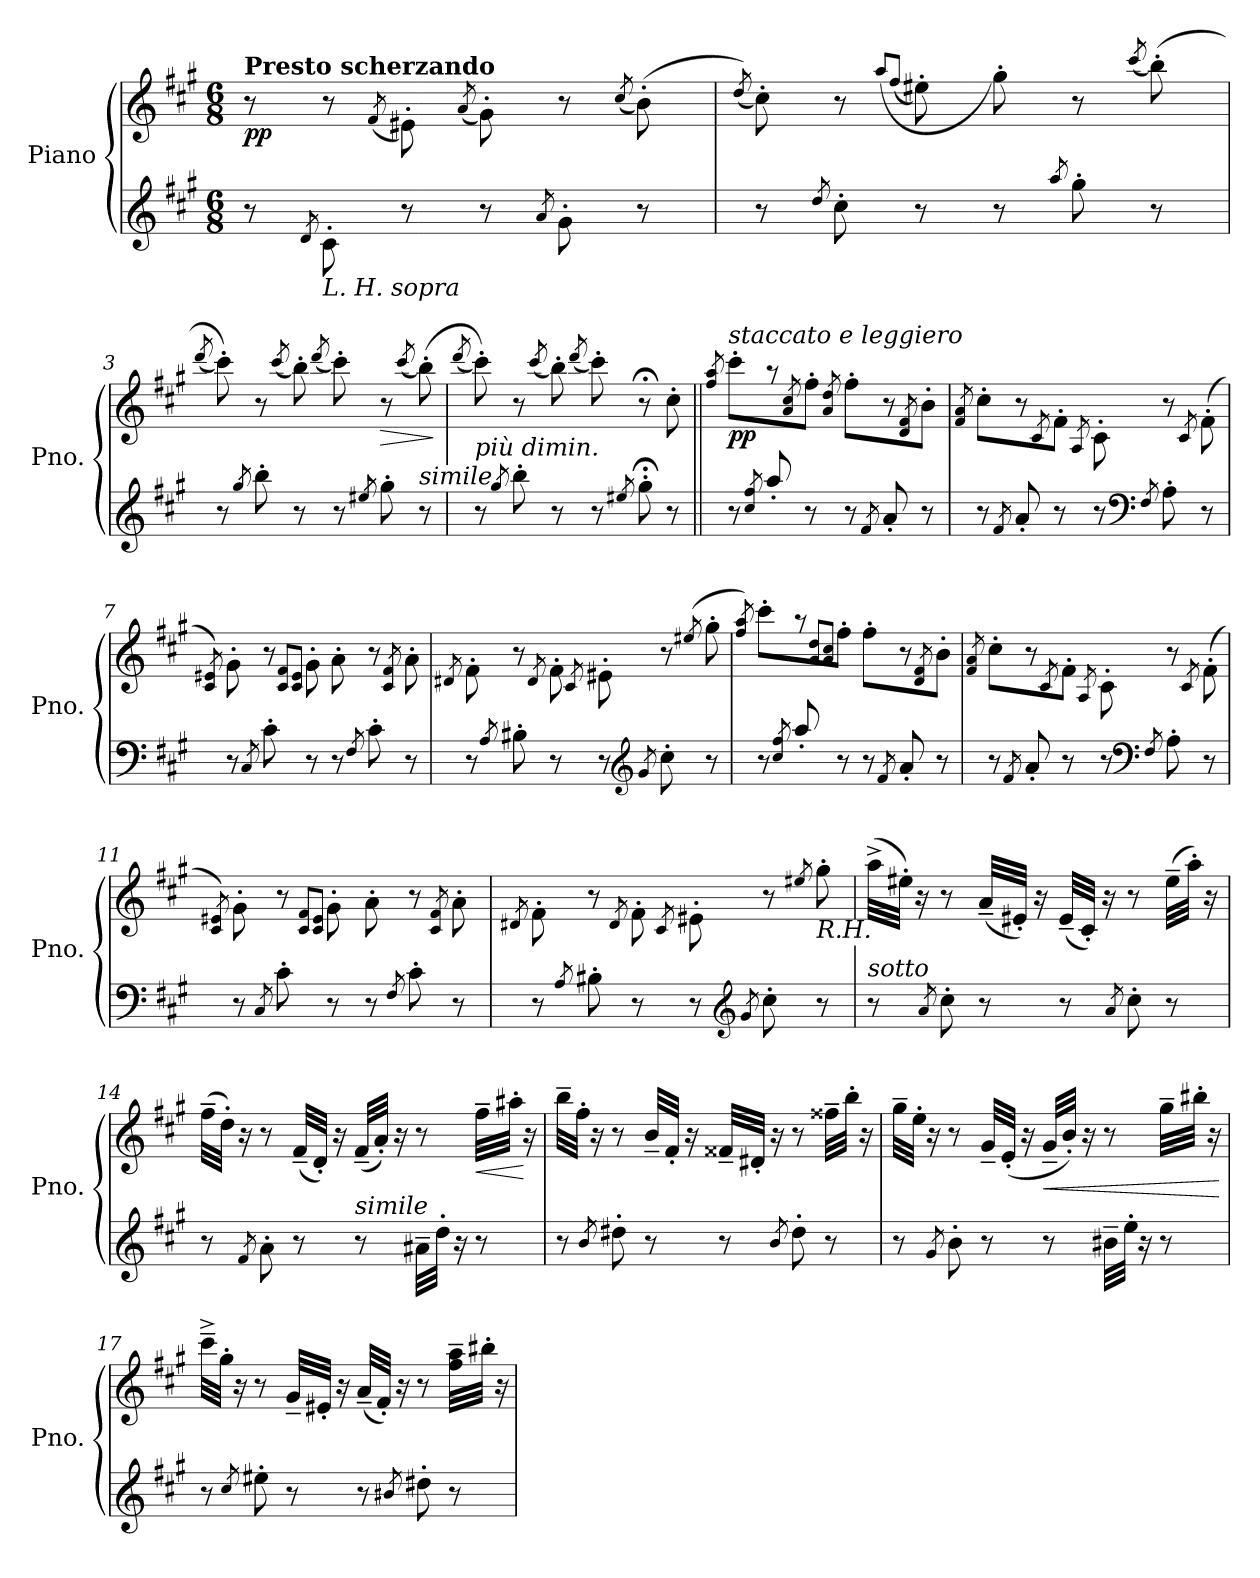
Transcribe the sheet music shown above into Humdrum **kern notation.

**kern	**kern	**dynam
*part1	*part1	*part1
*staff2	*staff1	*staff1/2
*I"Piano	*	*
*I'Pno.	*	*
*clefG2	*clefG2	*
*k[f#c#g#]	*k[f#c#g#]	*
*M6/8	*M6/8	*
=1	=1	=1
!	!LO:TX:a:B:t=Presto scherzando	!
!	!	!LO:DY:b
8r	8r	pp
8qd/	.	.
!LO:TX:b:i:t=L. H. sopra	!	!
8c#'\	8r	.
.	(>8qf#/	.
8r	8e#X'\)	.
.	(>8qa/	.
8r	8g#'\)	.
8qa/	.	.
8g#'\	8r	.
.	(>8qcc#/	.
8r	(8b'\)	.
=2	=2	=2
.	(>8qdd/)	.
8r	8cc#'\)	.
8qdd/	.	.
8cc#'\	8r	.
.	(>8qaa/L	.
.	(>8qff#/J	.
8r	8ee#X'\)	.
8r	8gg#'\)	.
8qaa/	.	.
8gg#'\	8r	.
.	(>8qccc#/	.
8r	(8bb'\)	.
=3	=3	=3
.	(>8qddd/	.
8r	8ccc#'\))	.
8qgg#/	.	.
8bb'\	8r	.
.	(>8qccc#/	.
8r	8bb'\)	.
.	(>8qddd/	.
8r	8ccc#'\)	.
8qee#X/	.	.
!	!	!LO:HP:b
8gg#'\	8r	>
.	(>8qccc#/	.
!LO:TX:a:i:t=simile	!	!
8r	(8bb'\)	.
.	.	]
!!LO:LB:g=z
=4	=4	=4
.	(>8qddd/	.
!LO:TX:a:i:t=più dimin.	!	!
8r	8ccc#'\))	.
8qgg#/	.	.
8bb'\	8r	.
.	(>8qccc#/	.
8r	8bb'\)	.
.	(>8qddd/	.
8r	8ccc#'\)	.
8qee#X/	.	.
8gg#;'\	8r;<	.
8r	8cc#'\	.
!!LO:LB:g=z
=5||	=5||	=5||
.	8qff#/ 8qaa/	.
!	!LO:TX:a:i:t=staccato e leggiero	!
!	!	!LO:DY:b
8r	8ccc#'\L	pp
8qcc#/ 8qff#/	.	.
8aa'/	8r	.
.	8qa/ 8qcc#/	.
8r	8ff#'\J	.
.	8qa/ 8qdd/	.
8r	8ff#'\L	.
8qf#/	.	.
8a'/	8r	.
.	8qd/ 8qf#/	.
8r	8b'\J	.
=6	=6	=6
.	8qf#/ 8qa/	.
8r	8cc#'\L	.
8qf#/	.	.
8a'/	8r	.
.	8qc#/	.
8r	8f#'\J	.
.	8qA/	.
8r	8c#'\	.
*clefF4	*	*
8qF#/	.	.
8A'\	8r	.
.	8qc#/	.
8r	(8f#'\	.
=7	=7	=7
.	8qc#/ 8qe#X/)	.
8r	8g#'\	.
8qC#/	.	.
8c#'\	8r	.
.	8qc#/ 8qf#/L	.
.	8qc#/ 8qe#/J	.
8r	8g#'\	.
8r	8a'\	.
8qF#/	.	.
8c#'\	8r	.
.	8qc#/ 8qf#/	.
8r	8a'\	.
!!LO:LB:g=z
=8	=8	=8
.	8qd#X/	.
8r	8f#'\	.
8qA/	.	.
8B#X'\	8r	.
.	8qd#/	.
8r	8f#'\	.
.	8qc#/	.
8r	8e#X'\	.
*clefG2	*	*
8qg#/	.	.
8cc#'\	8r	.
.	(>8qee#X/	.
8r	8gg#'\	.
!!LO:LB:g=z
=9	=9	=9
.	8qff#/ 8qaa/)	.
8r	8ccc#'\L	.
8qcc#/ 8qff#/	.	.
8aa'/	8r	.
.	8qa/ 8qdd/L	.
.	8qa/ 8qcc#/J	.
!	!	!LO:DY:b=2
!	!	!LO:DY:n=1:b=2
8r	8ff#'\J	other-dynamics pp
8r	8ff#'\L	.
8qf#/	.	.
8a'/	8r	.
.	8qd/ 8qf#/	.
8r	8b'\J	.
=10	=10	=10
.	8qf#/ 8qa/	.
8r	8cc#'\L	.
8qf#/	.	.
8a'/	8r	.
.	8qc#/	.
8r	8f#'\J	.
.	8qA/	.
8r	8c#'\	.
*clefF4	*	*
8qF#/	.	.
8A'\	8r	.
.	8qc#/	.
8r	(8f#'\	.
=11	=11	=11
.	8qc#/ 8qe#X/)	.
8r	8g#'\	.
8qC#/	.	.
8c#'\	8r	.
.	8qc#/ 8qf#/L	.
.	8qc#/ 8qe#/J	.
8r	8g#'\	.
8r	8a'\	.
8qF#/	.	.
8c#'\	8r	.
.	8qc#/ 8qf#/	.
8r	8a'\	.
!!LO:PB:g=z
=12	=12	=12
.	8qd#X/	.
8r	8f#'\	.
8qA/	.	.
8B#X'\	8r	.
.	8qd#/	.
8r	8f#'\	.
.	8qc#/	.
8r	8e#X'\	.
*clefG2	*	*
8qg#/	.	.
8cc#'\	8r	.
.	8qee#X/	.
!	!LO:TX:b:i:t=R.H.	!
8r	8gg#'\	.
!!LO:LB:g=z
=13	=13	=13
!LO:TX:a:i:t=sotto	!	!
8r	(32aa^\LLL	.
.	32ee#X'\JJJ)	.
.	16r	.
8qa/	.	.
8cc#'\	8r	.
8r	(32a~/LLL	.
.	32e#X'/JJJ)	.
.	16r	.
8r	(32e#~/LLL	.
.	32c#'/JJJ)	.
.	16r	.
8qa/	.	.
8cc#'\	8r	.
8r	(32ee#~\LLL	.
.	32aa'\JJJ)	.
.	16r	.
=14	=14	=14
8r	(32ff#~\LLL	.
.	32dd'\JJJ)	.
.	16r	.
8qf#/	.	.
8a'\	8r	.
8r	(32f#~/LLL	.
.	32d'/JJJ)	.
.	16r	.
!LO:TX:a:i:t=simile	!	!
8r	(>32f#~/LLL	.
.	32a'/JJJ)	.
.	16r	.
32a#X~\LLL	8r	.
32dd'\JJJ	.	.
16r	.	.
!	!	!LO:HP:b
8r	32ff#~\LLL	<
.	32aa#X'\JJJ	.
.	16r	[
!!LO:PB:g=z
=15	=15	=15
8r	32bb~\LLL	.
.	32ff#'\JJJ	.
.	16r	.
8qb/	.	.
8dd#X'\	8r	.
8r	32b~/LLL	.
.	32f#'/JJJ	.
.	16r	.
8r	32f##X~/LLL	.
.	32d#X'/JJJ	.
.	16r	.
8qb/	.	.
8dd#'\	8r	.
8r	32ff##X~\LLL	.
.	32bb'\JJJ	.
.	16r	.
=16	=16	=16
8r	32gg#~\LLL	.
.	32ee'\JJJ	.
.	16r	.
8qg#/	.	.
8b'\	8r	.
8r	32g#~/LLL	.
.	(>32e'/JJJ	.
.	16r	.
!	!	!LO:HP:b
8r	32g#~/LLL	<
.	32b'/JJJ)	.
.	16r	.
32b#X~\LLL	8r	.
32ee'\JJJ	.	.
16r	.	.
8r	32gg#~\LLL	.
.	32bb#X'\JJJ	.
.	16r	.
.	.	[
!!LO:LB:g=z
=17	=17	=17
8r	32ccc#~^\LLL	.
.	32gg#'\JJJ	.
.	16r	.
8qcc#/	.	.
8ee#X'\	8r	.
8r	32g#~/LLL	.
.	32e#X'/JJJ	.
.	16r	.
8r	(>32a~/LLL	.
.	32f#'/JJJ)	.
.	16r	.
8qb#X/	.	.
8dd#X'\	8r	.
8r	32ff#\~ 32aa\~LLL	.
.	32bb#X'\JJJ	.
.	16r	.
=	=	=
*-	*-	*-
